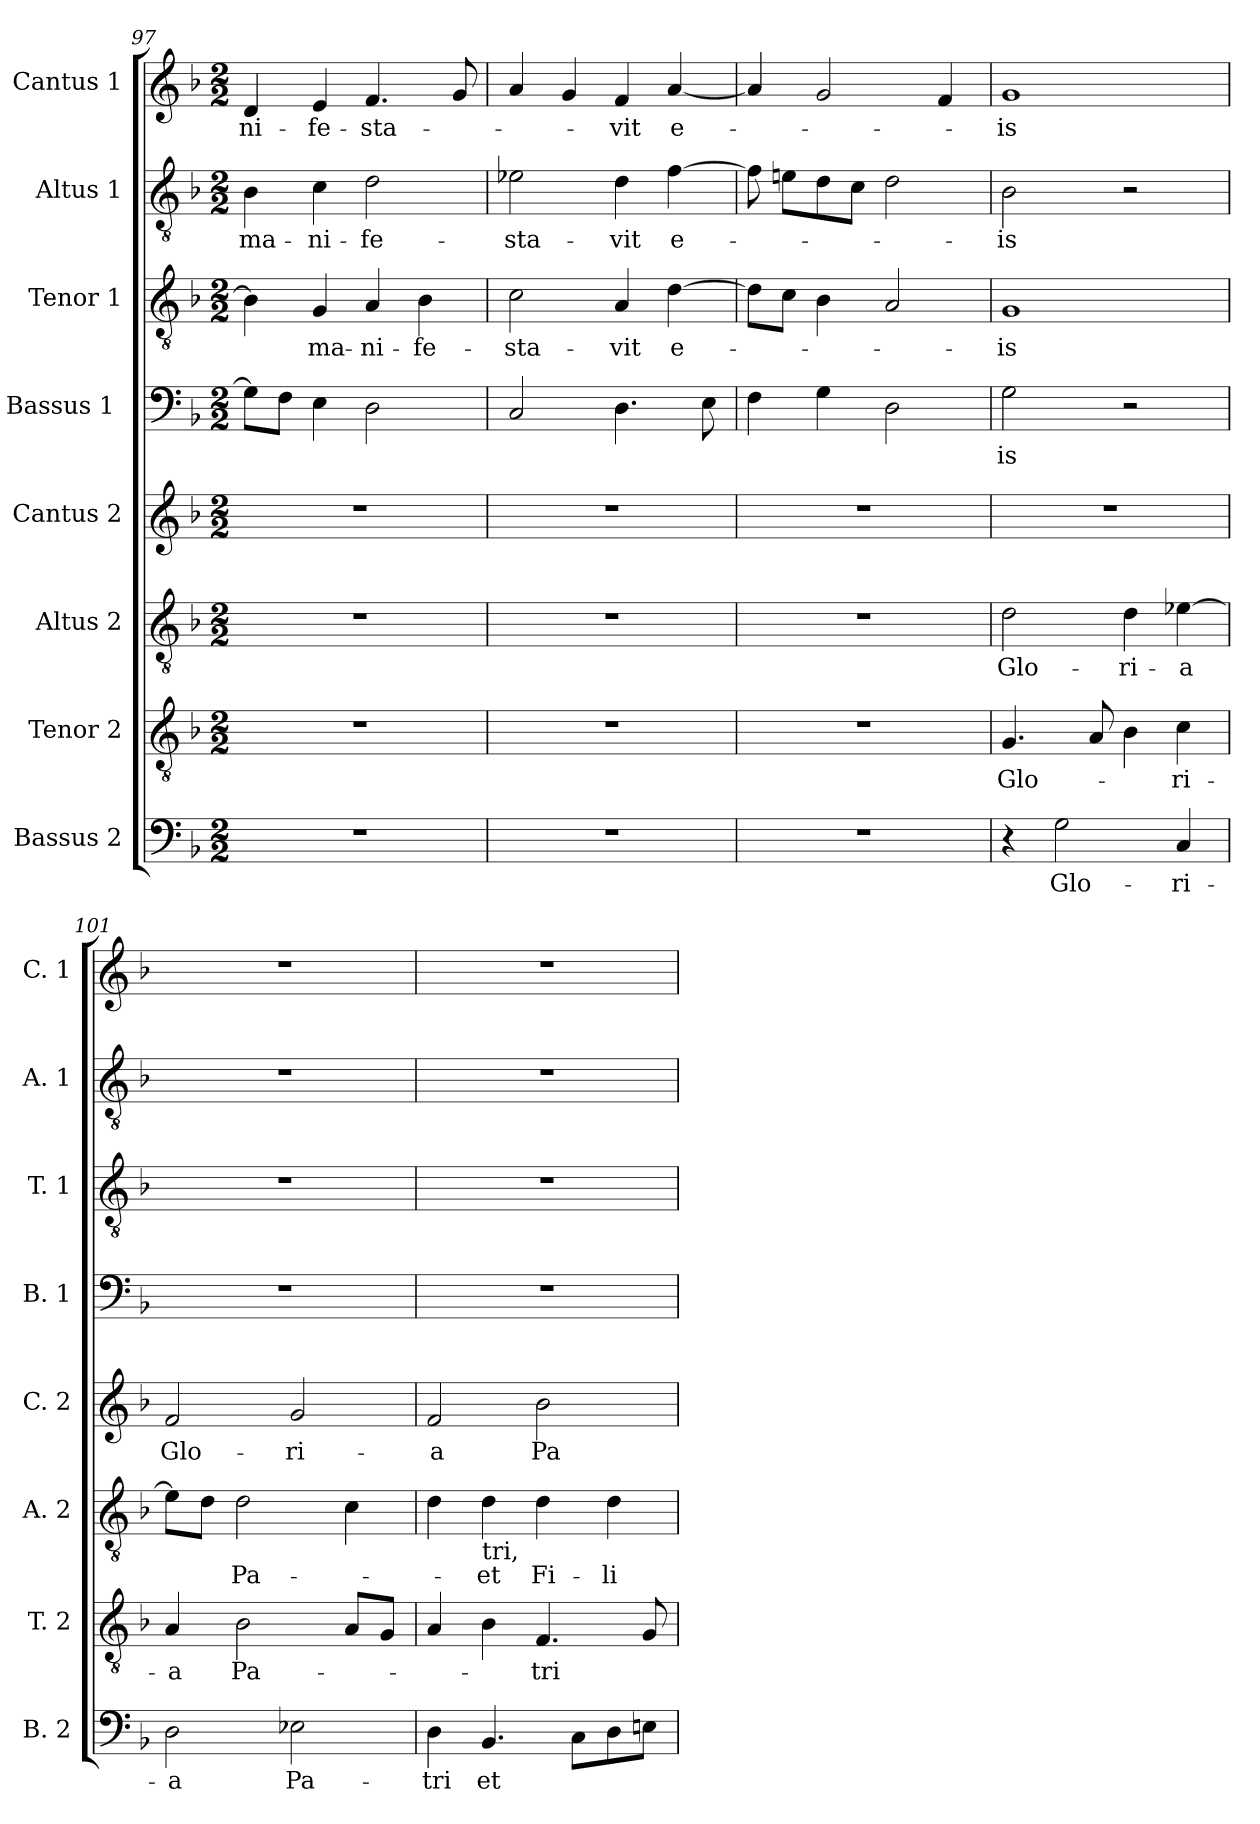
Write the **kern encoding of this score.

**kern	**text	**kern	**text	**kern	**text	**kern	**text	**kern	**text	**kern	**text	**kern	**text	**kern	**text
*part8	*part8	*part7	*part7	*part6	*part6	*part5	*part5	*part4	*part4	*part3	*part3	*part2	*part2	*part1	*part1
*staff8	*staff8	*staff7	*staff7	*staff6	*staff6	*staff5	*staff5	*staff4	*staff4	*staff3	*staff3	*staff2	*staff2	*staff1	*staff1
*I"Bassus 2	*	*I"Tenor 2	*	*I"Altus 2	*	*I"Cantus 2	*	*I"Bassus 1 	*	*I"Tenor 1	*	*I"Altus 1	*	*I"Cantus 1	*
*I'B. 2	*	*I'T. 2	*	*I'A. 2	*	*I'C. 2	*	*I'B. 1	*	*I'T. 1	*	*I'A. 1	*	*I'C. 1	*
*clefF4	*	*clefGv2	*	*clefGv2	*	*clefG2	*	*clefF4	*	*clefGv2	*	*clefGv2	*	*clefG2	*
*k[b-]	*	*k[b-]	*	*k[b-]	*	*k[b-]	*	*k[b-]	*	*k[b-]	*	*k[b-]	*	*k[b-]	*
*F:	*	*F:	*	*F:	*	*F:	*	*F:	*	*F:	*	*F:	*	*F:	*
*M2/2	*	*M2/2	*	*M2/2	*	*M2/2	*	*M2/2	*	*M2/2	*	*M2/2	*	*M2/2	*
=97	=97	=97	=97	=97	=97	=97	=97	=97	=97	=97	=97	=97	=97	=97	=97
1r	.	1r	.	1r	.	1r	.	8G\L]	.	4B-\]	.	4B-\	ma-	4d/	ni-
.	.	.	.	.	.	.	.	8F\J	.	.	.	.	.	.	.
.	.	.	.	.	.	.	.	4E\	.	4G/	ma-	4c\	ni-	4e/	fe-
.	.	.	.	.	.	.	.	2D\	.	4A/	ni-	2d\	fe-	4.f/	sta-
.	.	.	.	.	.	.	.	.	.	4B-\	fe-	.	.	.	.
.	.	.	.	.	.	.	.	.	.	.	.	.	.	8g/	.
=98	=98	=98	=98	=98	=98	=98	=98	=98	=98	=98	=98	=98	=98	=98	=98
1r	.	1r	.	1r	.	1r	.	2C/	.	2c\	sta-	2e-X\	sta-	4a/	.
.	.	.	.	.	.	.	.	.	.	.	.	.	.	4g/	.
.	.	.	.	.	.	.	.	4.D\	.	4A/	vit	4d\	vit	4f/	-vit
.	.	.	.	.	.	.	.	.	.	[4d\	e-	[4f\	e-	[4a/	e-
.	.	.	.	.	.	.	.	8E\	.	.	.	.	.	.	.
=99	=99	=99	=99	=99	=99	=99	=99	=99	=99	=99	=99	=99	=99	=99	=99
1r	.	1r	.	1r	.	1r	.	4F\	.	8d\L]	.	8f\]	.	4a/]	.
.	.	.	.	.	.	.	.	.	.	8c\J	.	8en\L	.	.	.
.	.	.	.	.	.	.	.	4G\	.	4B-\	.	8d\	.	2g/	.
.	.	.	.	.	.	.	.	.	.	.	.	8c\J	.	.	.
.	.	.	.	.	.	.	.	2D\	.	2A/	.	2d\	.	.	.
.	.	.	.	.	.	.	.	.	.	.	.	.	.	4f/	.
=100	=100	=100	=100	=100	=100	=100	=100	=100	=100	=100	=100	=100	=100	=100	=100
4r	.	4.G/	Glo-	2d\	Glo-	1r	.	2G\	is	1G	is	2B-\	is	1g	-is
2G\	Glo-	.	.	.	.	.	.	.	.	.	.	.	.	.	.
.	.	8A/	.	.	.	.	.	.	.	.	.	.	.	.	.
.	.	4B-\	.	4d\	ri-	.	.	2r	.	.	.	2r	.	.	.
4C/	ri-	4c\	ri-	[4e-X\	a	.	.	.	.	.	.	.	.	.	.
=101	=101	=101	=101	=101	=101	=101	=101	=101	=101	=101	=101	=101	=101	=101	=101
2D\	a	4A/	a	8e-\L]	.	2f/	Glo-	1r	.	1r	.	1r	.	1r	.
.	.	.	.	8d\J	.	.	.	.	.	.	.	.	.	.	.
.	.	2B-\	Pa-	2d\	Pa-	.	.	.	.	.	.	.	.	.	.
2E-X\	Pa-	.	.	.	.	2g/	ri-	.	.	.	.	.	.	.	.
.	.	8A/L	.	4c\	.	.	.	.	.	.	.	.	.	.	.
.	.	8G/J	.	.	.	.	.	.	.	.	.	.	.	.	.
=102	=102	=102	=102	=102	=102	=102	=102	=102	=102	=102	=102	=102	=102	=102	=102
4D\	tri	4A/	.	4d\	.	2f/	a	1r	.	1r	.	1r	.	1r	.
!	!	!	!	!LO:TX:b:t=tri,	!	!	!	!	!	!	!	!	!	!	!
4.BB-/	et	4B-\	.	4d\	et	.	.	.	.	.	.	.	.	.	.
.	.	4.F/	tri	4d\	Fi-	2b-\	Pa-	.	.	.	.	.	.	.	.
8C\L	.	.	.	.	.	.	.	.	.	.	.	.	.	.	.
8D\	.	.	.	4d\	li-	.	.	.	.	.	.	.	.	.	.
8En\J	.	8G/	.	.	.	.	.	.	.	.	.	.	.	.	.
=	=	=	=	=	=	=	=	=	=	=	=	=	=	=	=
*-	*-	*-	*-	*-	*-	*-	*-	*-	*-	*-	*-	*-	*-	*-	*-
